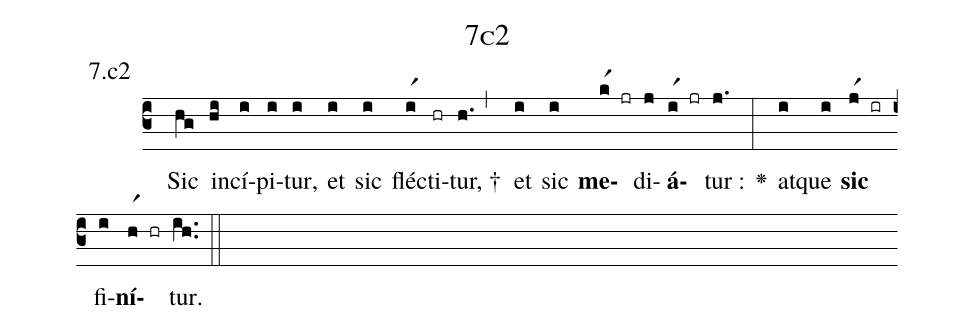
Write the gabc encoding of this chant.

name: 7c2;
annotation: 7.c2;
%%
(c3) ~() Sic(hg) in(hi)cí(i)pi(i)tur,(i) et(i) sic(i) fléc(ir1)ti(hr)tur, †(h.,) et(i) sic(i) <b>me</b>(kr1 jr)di(j)<b>á</b>(ir1 jr)tur :(j.) <v>\greheightstar</v>(:) at(i)que(i) <b>sic</b>(jr1 ir) fi(i)<b>ní</b>(hr1 hr)tur.(ih..) (::)


%E(i) u(i) o(j) u(i) a(h) e.(ih..) (::)
